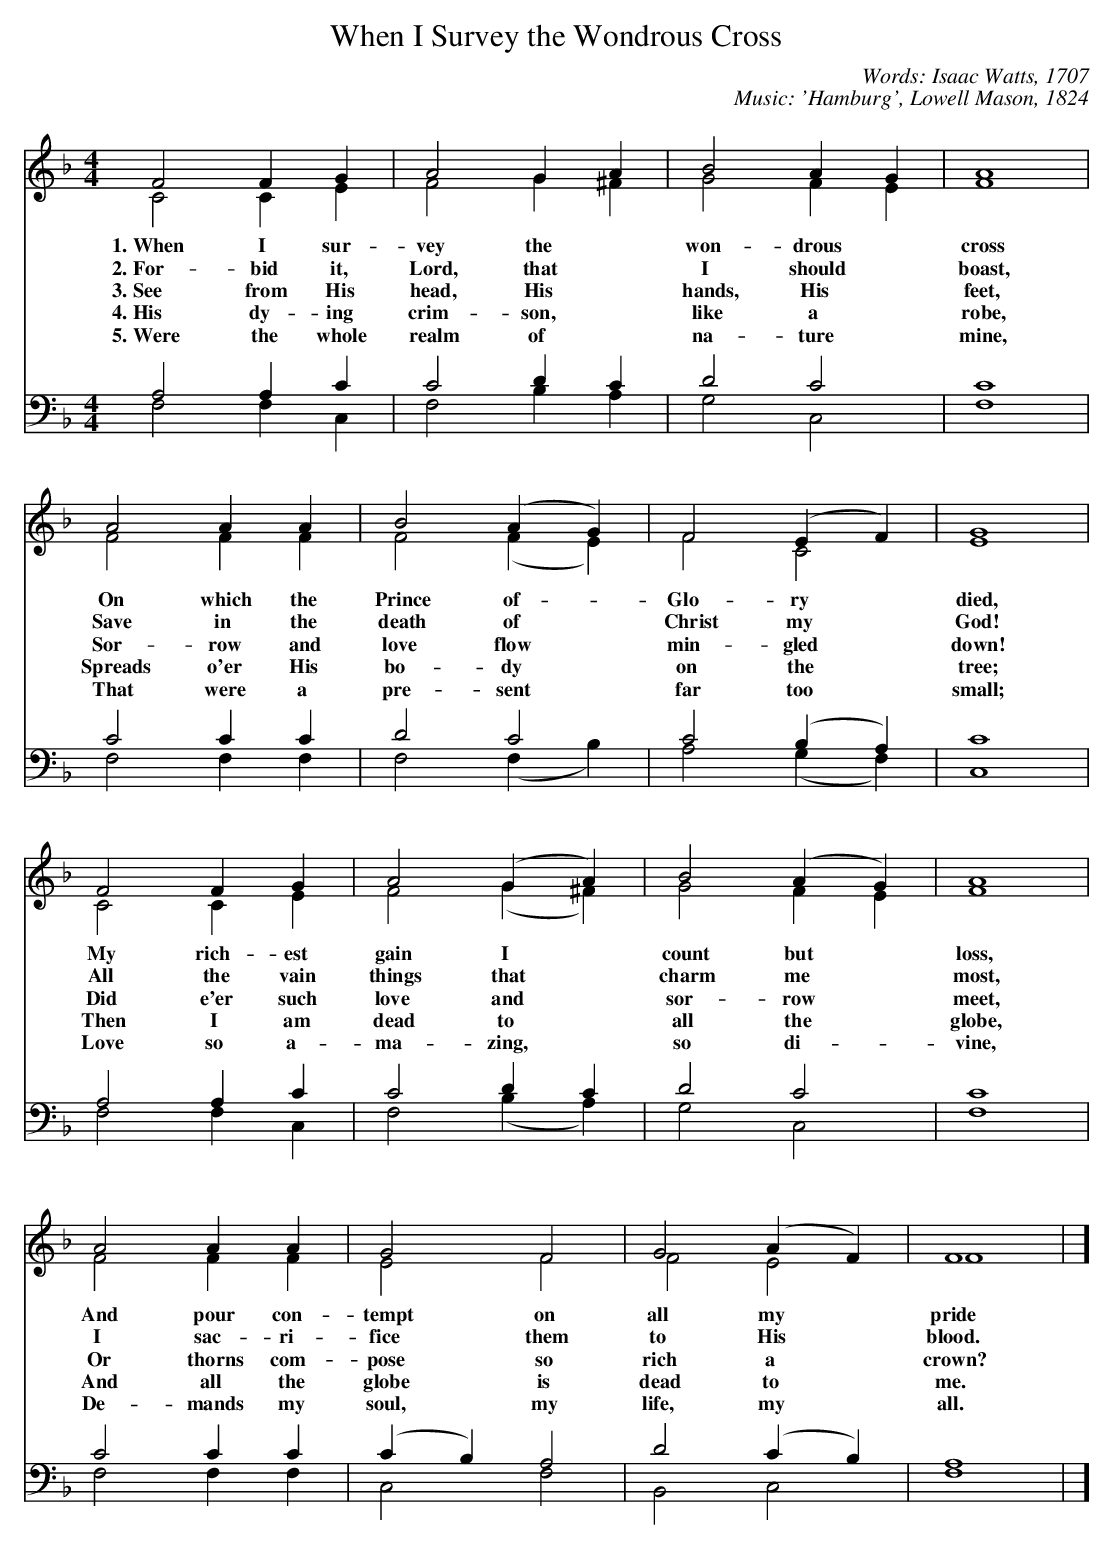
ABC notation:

X:1
T: When I Survey the Wondrous Cross
C: Words: Isaac Watts, 1707
C: Music: 'Hamburg', Lowell Mason, 1824
M: 4/4
L: 1/4
%%staves (S1V1 S1V2) | (S2V1 S2V2)
V: S1V1 clef=treble
V: S1V2
V: S2V1 clef=bass
V: S2V2
K: F
[V: S1V1] F2 F G | A2 GA | B2 AG | A4 |
[V: S1V2] C2 C E | F2 G^F | G2 FE | F4 |
w: 1.~When I sur- vey the * won- drous * cross
w: 2.~For- bid it, Lord, that * I should * boast,
w: 3.~See from His head, His * hands, His * feet,
w: 4.~His dy- ing crim- son, * like a * robe,
w: 5.~Were the whole realm of * na- ture * mine,
[V: S2V1] A,2 A,C | C2 DC | D2 C2 | C4 |
[V: S2V2] F,2F,C, | F,2 B,A, | G,2 C,2 | F,4 |
[V: S1V1] A2 A A | B2 (AG) | F2 (EF) | G4 |
[V: S1V2] F2 F F | F2 (FE) | F2 C2 | E4 |
w: On which the Prince of - Glo- ry died,
w: Save in the death of * Christ my God!
w: Sor- row and love flow * min- gled down!
w: Spreads o'er His bo- dy * on the tree;
w: That were a pre- sent * far  too small;
[V: S2V1] C2 CC | D2 C2 | C2 (B,A,) | C4 |
[V: S2V2] F,2 F,F, | F,2 (F,B,) | A,2 (G,F,) | C,4 |
[V: S1V1] F2 FG | A2 (GA) | B2 (A G) | A4 |
[V: S1V2] C2 CE | F2 (G^F) | G2 F E | F4 |
w: My rich-est gain I * count but * loss,
w: All the vain things that * charm me * most,
w: Did e'er such love and * sor- row * meet,
w: Then I am dead to * all the * globe,
w: Love so a- ma- zing, * so di- * vine,
[V: S2V1] A,2 A,C | C2 DC | D2 C2 | C4 |
[V: S2V2] F,2F,C, | F,2 (B,A,) | G,2C,2 | F,4 |
[V: S1V1] A2 AA | G2 F2 | G2 (A F) | F4 | ]
[V: S1V2] F2 FF | E2 F2 | F2 E2 | F4 | ]
w: And pour con-tempt on all my pride
w: I sac- ri- fice them to His blood.
w: Or thorns com- pose so rich a crown?
w: And all the globe is dead to me.
w: De- mands my soul, my life, my all.
[V: S2V1] C2 CC | (CB,) A,2 | D2 (CB,) | A,4 | ]
[V: S2V2] F,2 F,F, | C,2 F,2 | B,,2 C,2 | F,4 | ]
